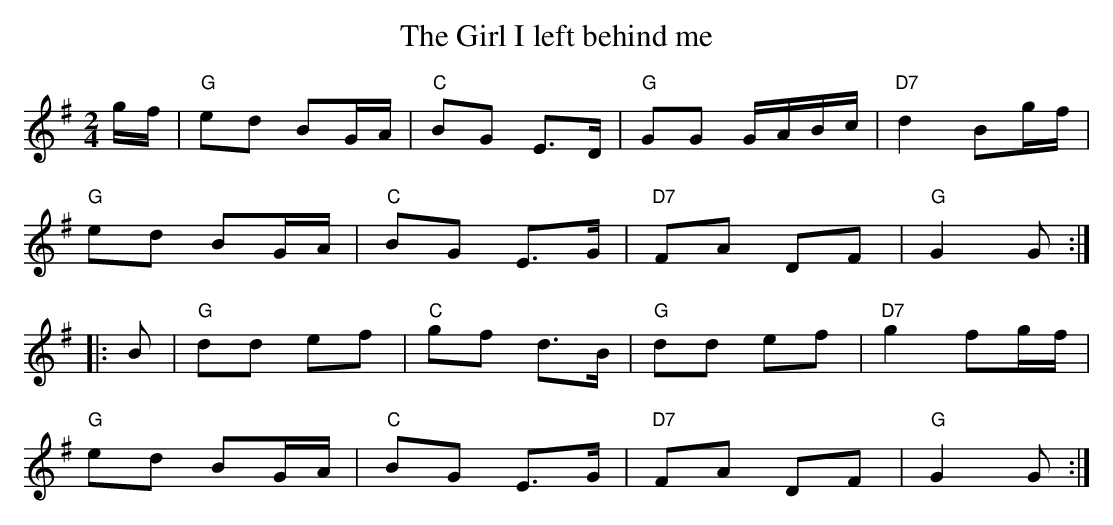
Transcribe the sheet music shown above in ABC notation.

X:1
T:Girl I left behind me, The
M:2/4
L:1/16
K:G
gf|"G"e2d2 B2GA|"C"B2G2 E3D|"G"G2G2 GABc|"D7"d4 B2gf|!
"G"e2d2 B2GA|"C"B2G2 E3G|"D7"F2A2 D2F2|"G"G4 G2:|!
|:B2|"G"d2d2 e2f2|"C"g2f2 d3B|"G"d2d2 e2f2|"D7"g4 f2gf|!
"G"e2d2 B2GA|"C"B2G2 E3G|"D7"F2A2 D2F2|"G"G4 G2 :|]
